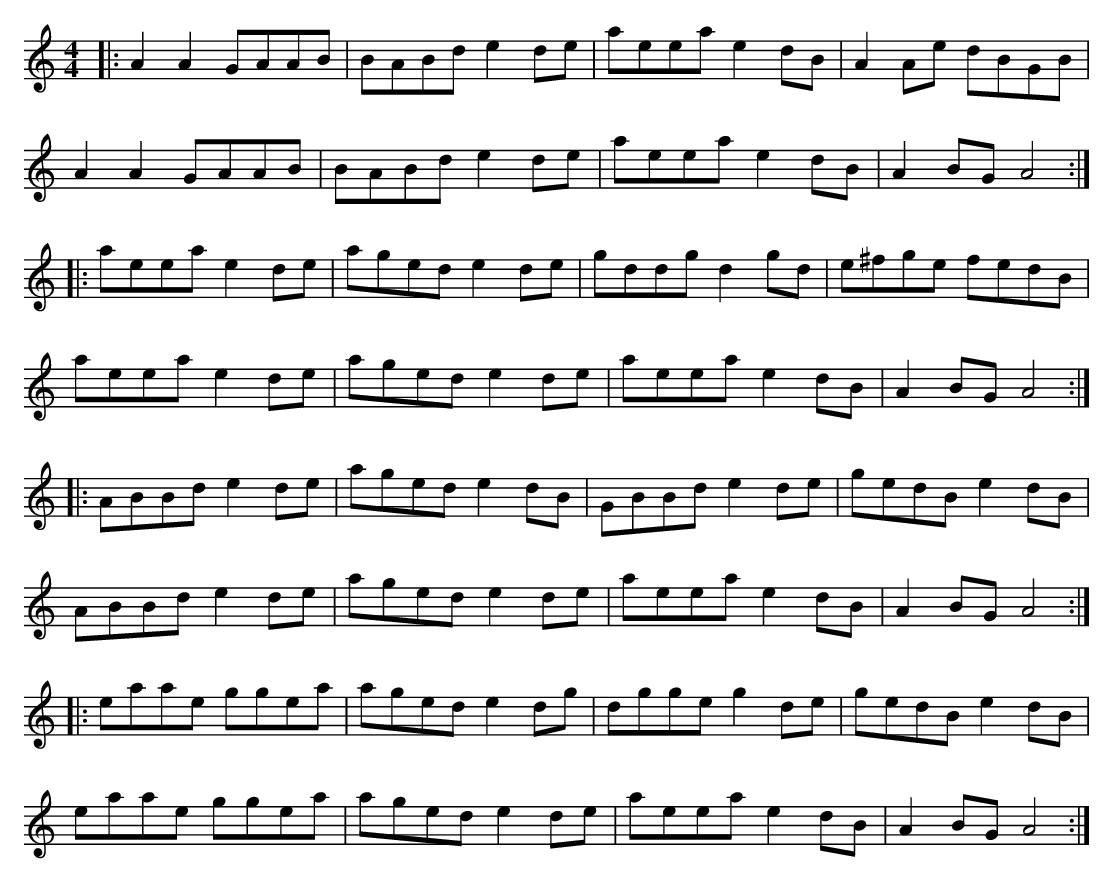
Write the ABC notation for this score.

X:1
M:4/4
K:Amin
|:A2A2 GAAB|BABd e2de|aeea e2dB|A2Ae dBGB|
A2A2 GAAB|BABd e2de|aeea e2dB|A2BG A4:|
|:aeea e2de|aged e2de|gddg d2gd|e^fge fedB|
aeea e2de|aged e2de|aeea e2dB|A2BG A4:|
|:ABBd e2de|aged e2dB|GBBd e2de|gedB e2dB|
ABBd e2de|aged e2de|aeea e2dB|A2BG A4:|
|:eaae ggea|aged e2dg|dgge g2 de|gedB e2dB|
eaae ggea|aged e2de|aeea e2dB|A2BG A4:|
